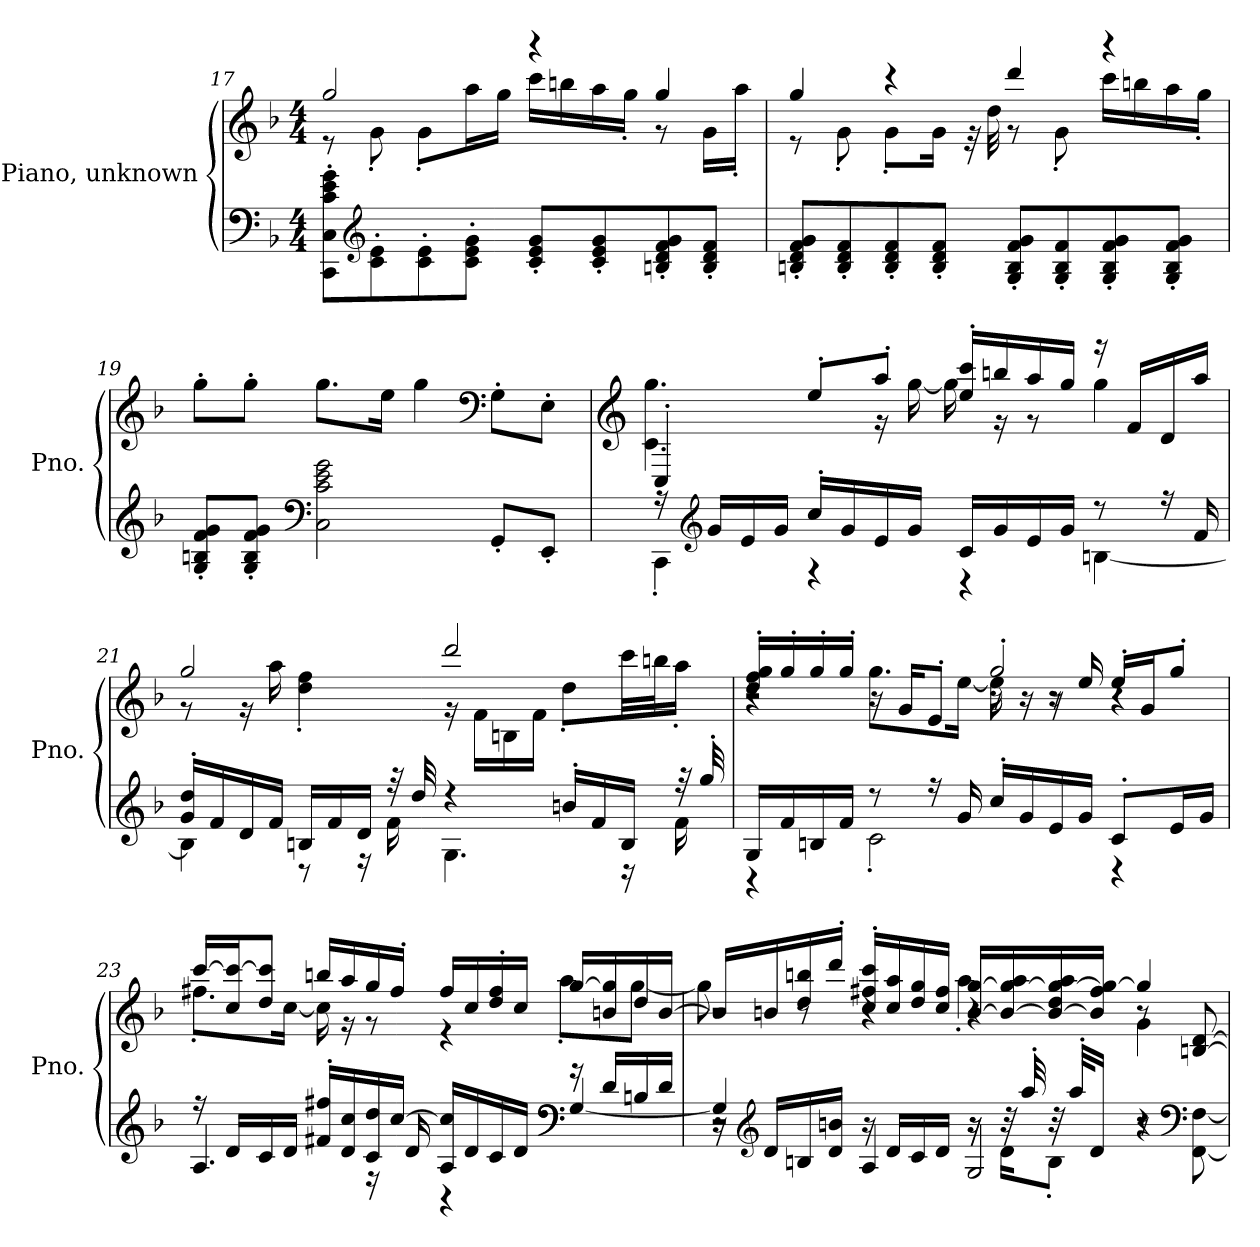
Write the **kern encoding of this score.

**kern	**kern
*part1	*part1
*staff2	*staff1
*I"Piano, unknown	*
*I'Pno.	*
*clefF4	*clefG2
*k[b-]	*k[b-]
*M4/4	*M4/4
=17	=17
*	*^
8CC\' 8C\' 8c\' 8e\' 8g\'L	2gg/	8r
*clefG2	*	*
8c\' 8e\'	.	8g'\
8c\' 8e\'	.	8g'\L
8c\' 8e\' 8g\'J	.	16aa\L
.	.	16gg\JJ
8c/' 8e/' 8g/'L	4r	16ccc\LL
.	.	16bbn\
8c/' 8e/' 8g/'	.	16aa\
.	.	16gg'\JJ
8Bn/' 8d/' 8f/' 8g/'	4gg/	8r
8B/' 8d/' 8f/'J	.	16g\LL
.	.	16aa'\JJ
!!LO:LB:g=z	!!
=18	=18	=18
8Bn/' 8d/' 8f/' 8g/'L	4gg/	8r
8B/' 8d/' 8f/'	.	8g'\
8B/' 8d/' 8f/'	4r	8g'\L
8B/' 8d/' 8f/'J	.	16g\Jk
.	.	32r
.	.	32dd\
8G/' 8B/' 8f/' 8g/'L	4ddd/	8r
8G/' 8B/' 8f/'	.	8g'\
8G/' 8B/' 8f/' 8g/'	4r	16ccc\LL
.	.	16bbn\
8G/' 8B/' 8f/' 8g/'J	.	16aa\
.	.	16gg'\JJ
*	*v	*v
=19	=19
8G/' 8Bn/' 8f/' 8g/'L	8gg'\L
8G/' 8B/' 8f/' 8g/'J	8gg'\J
*clefF4	*
2C\ 2c\ 2e\ 2g\	8.gg\L
.	16ee\Jk
.	4gg\
*	*clefF4
8GG'/L	8G'\L
8EE'/J	8E'\J
!!LO:LB:g=z
=20	=20
*	*clefG2
*^	*^
16r	4CC'\	4C'/	4.c\ 4.gg\
*clefG2	*	*	*
16g/LL	.	.	.
16e/	.	.	.
16g/JJ	.	.	.
16cc'/LL	4r	8ee'/L	.
16g/	.	.	.
16e/	.	8aa'/J	16r
16g/JJ	.	.	[16gg\
16c/LL	4r	16ee/' 16ccc/'LL	16gg\]
16g/	.	16bbn/	16r
16e/	.	16aa/	8r
16g/JJ	.	16gg/JJ	.
8r	[4Bn\	16r	4gg\
.	.	16f/LL	.
16r	.	16d/	.
16f/	.	16aa/JJ	.
=21	=21	=21	=21
16g/' 16dd/'LL	4B\]	2gg/	8r
16f/	.	.	.
16d/	.	.	16r
16f/JJ	.	.	16aa\
16Bn/LL	8r	.	4dd\' 4ff\'
16f/	.	.	.
16d/JJ	16r	.	.
32r	16f\	.	.
32dd/	.	.	.
4r	4.G\	2ddd/	16r
.	.	.	16f\LL
.	.	.	16Bn\
.	.	.	16f\JJ
16bn'/LL	.	.	8dd'\L
16f/	.	.	.
16B/JJ	16r	.	32ccc\LL
.	.	.	32bbn\J
32r	16f\	.	16aa'\JJ
32gg'/	.	.	.
!!LO:LB:g=z
=22	=22	=22	=22
*	*	*	*^
16G/LL	4r	2r	4r	16dd/' 16ff/' 16gg/'LL
16f/	.	.	.	16gg'/
16Bn/	.	.	.	16gg'/
16f/JJ	.	.	.	16gg'/JJ
8r	2c'\	.	8.gg\L	16r
.	.	.	.	16g/KL
16r	.	.	.	8e'/J
16g/	.	.	[16ee\Jk	.
16cc'/LL	.	2gg'/	16ee\]	8r
16g/	.	.	16r	.
16e/	.	.	8r	16r
16g/JJ	.	.	.	16ee/
8c'/L	4r	.	4r	16ee'/LL
.	.	.	.	16g/J
16e/L	.	.	.	8gg'/J
16g/JJ	.	.	.	.
*	*	*	*v	*v
=23	=23	=23	=23
16r	4.A/	[16ccc/LL	8.ff#X'\L
16d/LL	.	16cc/ 16ccc/_J	.
16c/	.	8dd/ 8ccc/]J	.
16d/JJ	.	.	[16cc\Jk
16f#X/' 16ff#X/'LL	.	16bbn/LL	16cc\]
16d/ 16cc/	.	16aa/	16r
16c/ 16dd/	16r	16gg/	8r
[16cc/JJ	16d/	16ff#'/JJ	.
16A/ 16cc/]LL	4r	16ff#/LL	4r
16d/	.	16cc/	.
16c/	.	16dd/' 16ff#/'	.
16d/JJ	.	16cc/JJ	.
*clefF4	*	*	*
16r	[4G/	[16gg/LL	8aa'\L
16d/LL	.	16bn/ 16gg/]	.
16Bn/	.	16dd/	[8gg\J
16d/JJ	.	[16b/JJ	.
!!LO:LB:g=z
=24	=24	=24	=24
*	*^	*	*^
16r	2r	4G/]	16b/LL]	8gg\]	2r
*clefG2	*	*	*	*	*
16d/LL	.	.	16bn/	.	.
16Bn/	.	.	16dd/ 16bbn/	8r	.
16d/ 16bn/JJ	.	.	16ddd'/JJ	.	.
16r	.	4A/	16cc/' 16ff#X/' 16ccc/'LL	4r	.
16d/LL	.	.	16cc/ 16aa/	.	.
16c/	.	.	16dd/ 16gg/	.	.
16d/JJ	.	.	16cc/ 16ff#/JJ	.	.
16r	16r	2G/	[16b/ [16gg/LL	4aa'\	4r
32r	16d\KL	.	16b/_ 16gg/_ 16aa/	.	.
32aa'/	.	.	.	.	.
32r	8B'\J	.	16b/_ 16dd/ 16gg/_ 16aa/	.	.
32aa'/KLL	.	.	.	.	.
16d/JJ	.	.	16b/] 16ff#/ 16gg/_JJ	.	.
4r	8r	.	4gg/]	4g\	8r
*clefF4	*	*	*	*	*
.	[8FF\ [8F\	.	.	.	[8Bn/ [8d/
*v	*v	*v	*	*	*
*	*v	*v	*v
=	=
*-	*-
